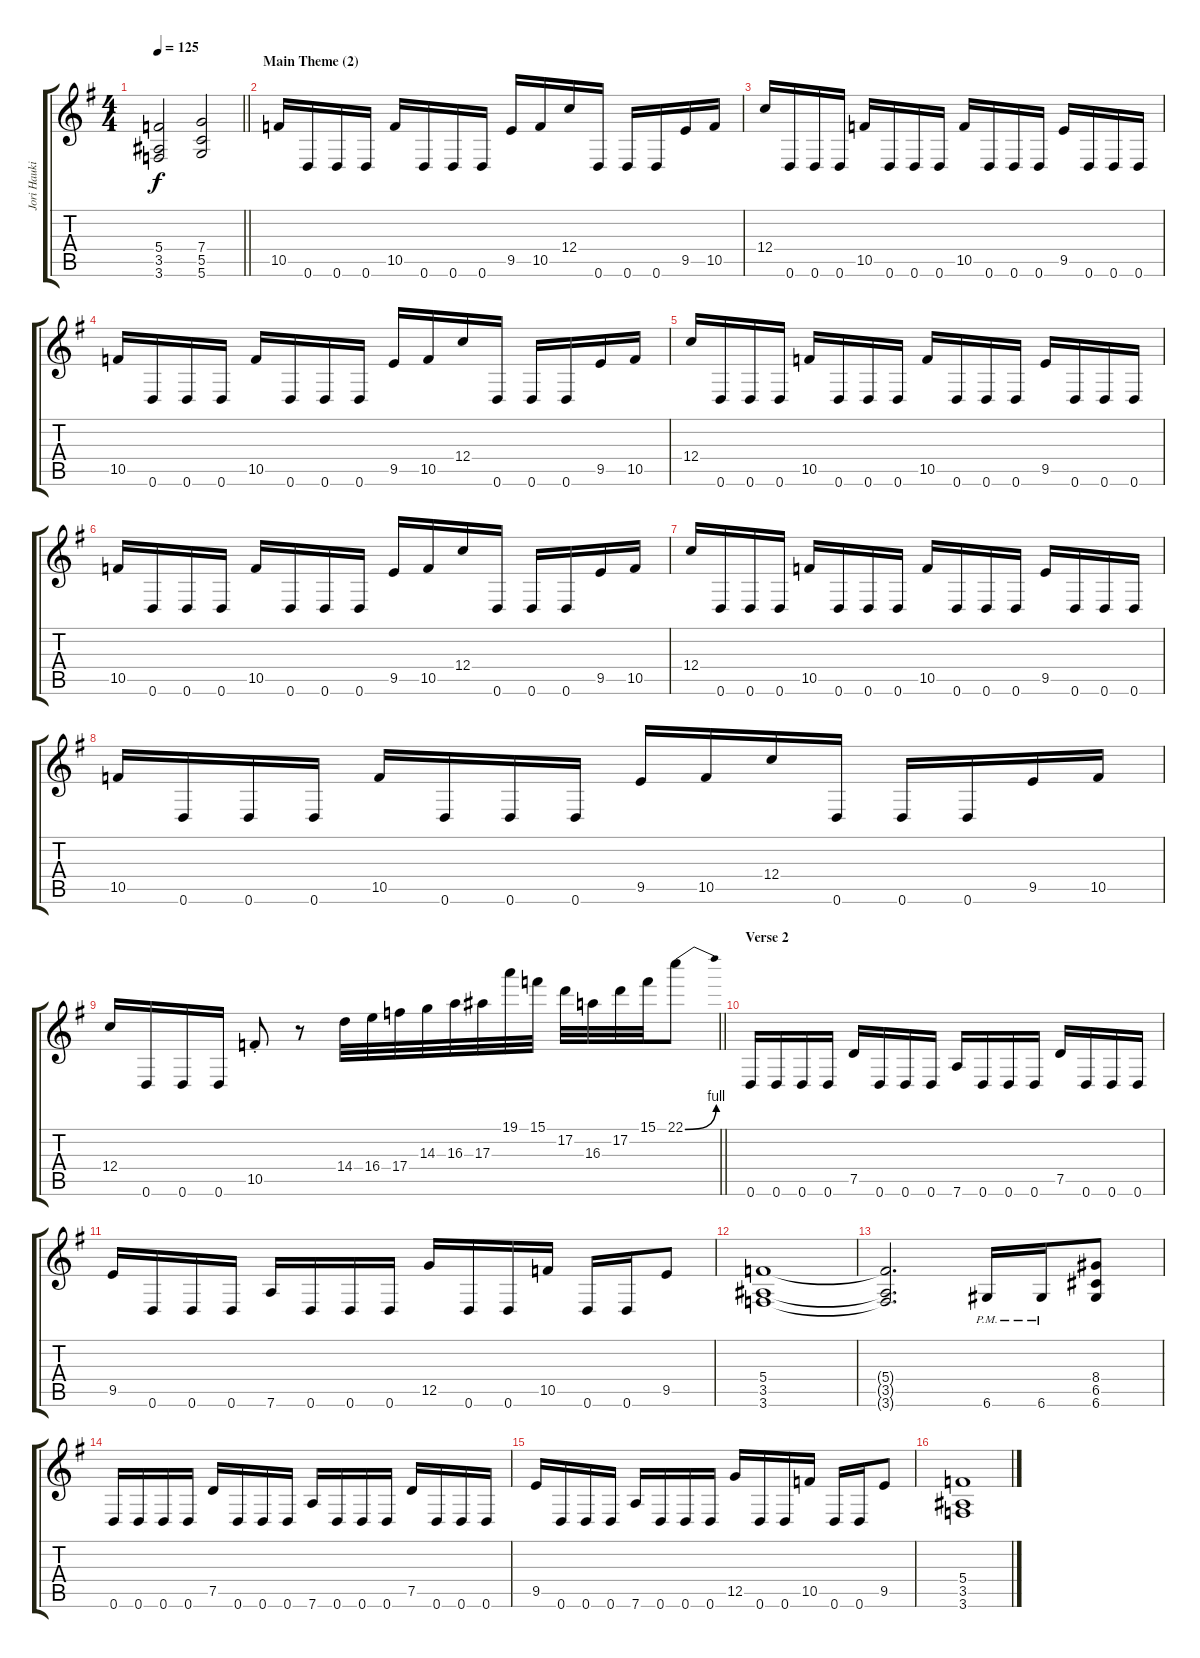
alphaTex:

\track ("Jori Haukio (guitar)" "Jori Hauki") {instrument distortionguitar}
\staff {score tabs}
\tuning (D4 A3 F3 C3 G2 D2) {hide}
\ts (4 4)
\tempo 125
\clef g2
\barLineRight lightlight
\ks eminor
(5.4 3.5 3.6).2{dy f} (7.4 5.5 5.6).2 |
\section ("" "Main Theme (2)")
\ks g
10.5.16 0.6.16 0.6.16 0.6.16 10.5.16 0.6.16 0.6.16 0.6.16 9.5.16 10.5.16 12.4.16 0.6.16 0.6.16 0.6.16 9.5.16 10.5.16 |
12.4.16 0.6.16 0.6.16 0.6.16 10.5.16 0.6.16 0.6.16 0.6.16 10.5.16 0.6.16 0.6.16 0.6.16 9.5.16 0.6.16 0.6.16 0.6.16 |
10.5.16 0.6.16 0.6.16 0.6.16 10.5.16 0.6.16 0.6.16 0.6.16 9.5.16 10.5.16 12.4.16 0.6.16 0.6.16 0.6.16 9.5.16 10.5.16 |
12.4.16 0.6.16 0.6.16 0.6.16 10.5.16 0.6.16 0.6.16 0.6.16 10.5.16 0.6.16 0.6.16 0.6.16 9.5.16 0.6.16 0.6.16 0.6.16 |
10.5.16 0.6.16 0.6.16 0.6.16 10.5.16 0.6.16 0.6.16 0.6.16 9.5.16 10.5.16 12.4.16 0.6.16 0.6.16 0.6.16 9.5.16 10.5.16 |
12.4.16 0.6.16 0.6.16 0.6.16 10.5.16 0.6.16 0.6.16 0.6.16 10.5.16 0.6.16 0.6.16 0.6.16 9.5.16 0.6.16 0.6.16 0.6.16 |
10.5.16 0.6.16 0.6.16 0.6.16 10.5.16 0.6.16 0.6.16 0.6.16 9.5.16 10.5.16 12.4.16 0.6.16 0.6.16 0.6.16 9.5.16 10.5.16 |
\barLineRight lightlight
12.4.16 0.6.16 0.6.16 0.6.16 10.5{st}.8 r.8 14.4.32 16.4.32 17.4.32 14.3.32 16.3.32 17.3.32 19.1.32 15.1.32 17.2.32 16.3.32 17.2.32 15.1.32 22.1{be (bend 0 0 60 4)}.8 |
\section ("" "Verse 2")
0.6.16 0.6.16 0.6.16 0.6.16 7.5.16 0.6.16 0.6.16 0.6.16 7.6.16 0.6.16 0.6.16 0.6.16 7.5.16 0.6.16 0.6.16 0.6.16 |
9.5.16 0.6.16 0.6.16 0.6.16 7.6.16 0.6.16 0.6.16 0.6.16 12.5.16 0.6.16 0.6.16 10.5.16 0.6.16 0.6.16 9.5.8 |
(5.4 3.5 3.6).1 |
(5.4{t} 3.5{t} 3.6{t}).2{d} 6.6{pm}.16 6.6{pm}.16 (8.4 6.5 6.6).8 |
0.6.16 0.6.16 0.6.16 0.6.16 7.5.16 0.6.16 0.6.16 0.6.16 7.6.16 0.6.16 0.6.16 0.6.16 7.5.16 0.6.16 0.6.16 0.6.16 |
9.5.16 0.6.16 0.6.16 0.6.16 7.6.16 0.6.16 0.6.16 0.6.16 12.5.16 0.6.16 0.6.16 10.5.16 0.6.16 0.6.16 9.5.8 |
(5.4 3.5 3.6).1
